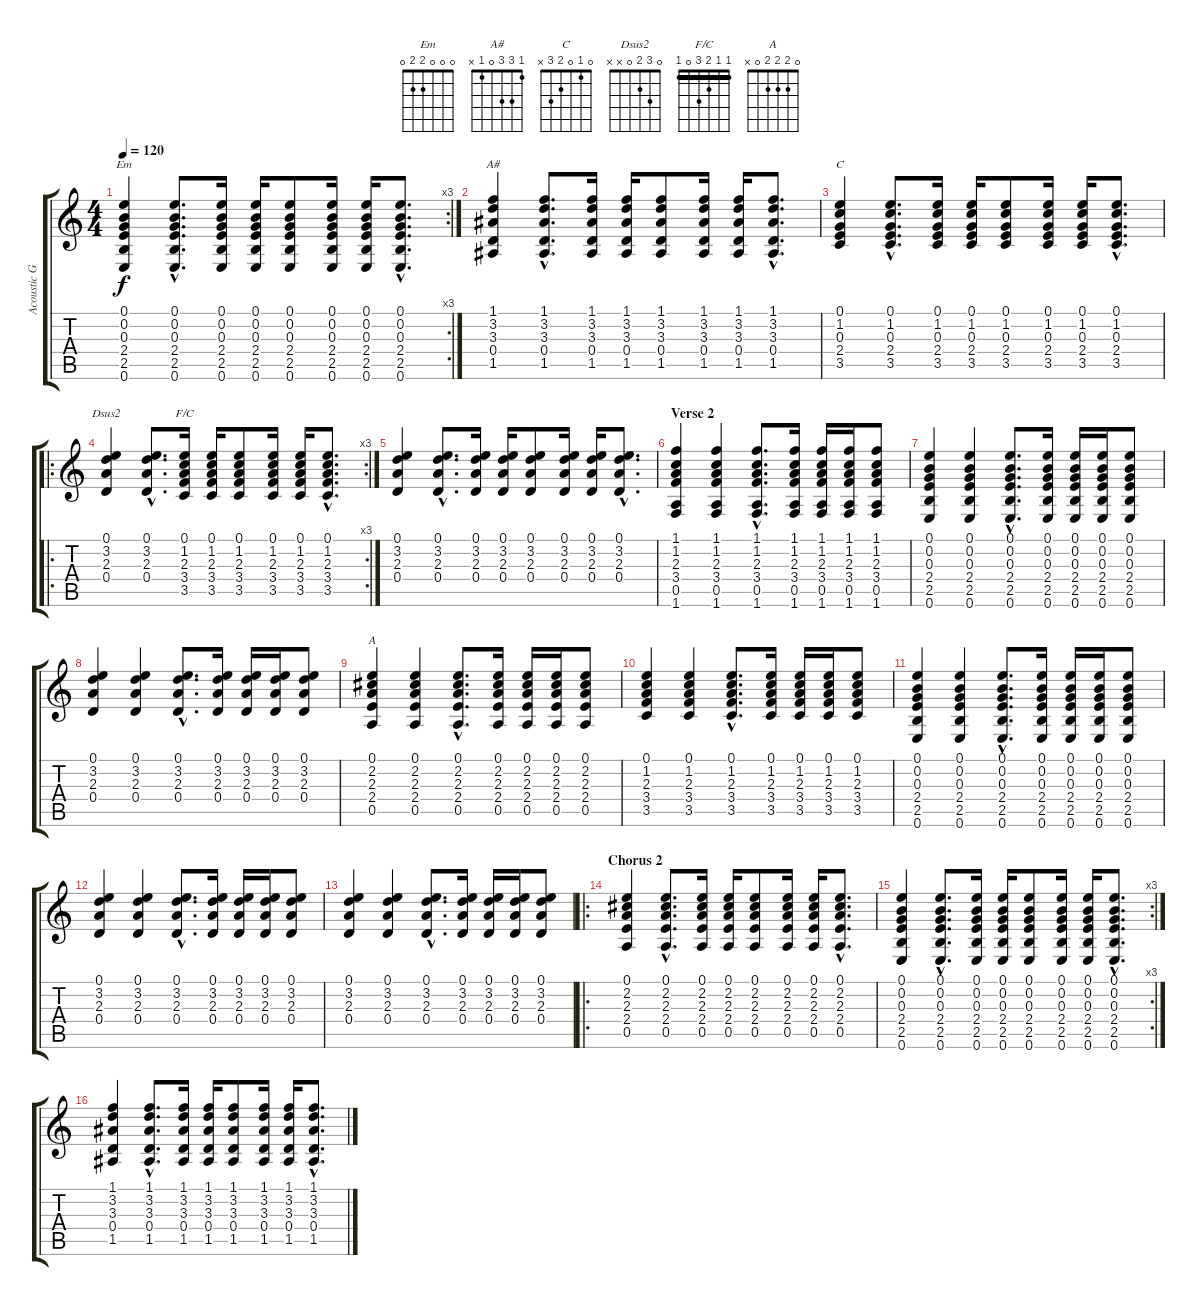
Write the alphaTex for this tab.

\track ("Acoustic Guitar" "Acoustic G") {instrument acousticguitarnylon}
\staff {score tabs}
\tuning (E4 B3 G3 D3 A2 E2) {hide}
\chord ("Em" 0 0 0 2 2 0)
\chord ("A#" 1 3 3 0 1 x)
\chord ("C" 0 1 0 2 3 x)
\chord ("Dsus2" 0 3 2 0 x x)
\chord ("F/C" 1 1 2 3 0 1) {barre 1}
\chord ("A" 0 2 2 2 0 x)
\rc 3
\ts (4 4)
\tempo 120
\clef g2
\ks c
(0.1 0.2 0.3 2.4 2.5 0.6).4{ch "Em" dy f} (0.1{hac} 0.2{hac} 0.3{hac} 2.4{hac} 2.5{hac} 0.6{hac}).8{d} (0.1 0.2 0.3 2.4 2.5 0.6).16 (0.1 0.2 0.3 2.4 2.5 0.6).16 (0.1 0.2 0.3 2.4 2.5 0.6).8 (0.1 0.2 0.3 2.4 2.5 0.6).16 (0.1 0.2 0.3 2.4 2.5 0.6).16 (0.1{hac} 0.2{hac} 0.3{hac} 2.4{hac} 2.5{hac} 0.6{hac}).8{d} |
(1.1 3.2 3.3 0.4 1.5).4{ch "A#"} (1.1{hac} 3.2{hac} 3.3{hac} 0.4{hac} 1.5{hac}).8{d} (1.1 3.2 3.3 0.4 1.5).16 (1.1 3.2 3.3 0.4 1.5).16 (1.1 3.2 3.3 0.4 1.5).8 (1.1 3.2 3.3 0.4 1.5).16 (1.1 3.2 3.3 0.4 1.5).16 (1.1{hac} 3.2{hac} 3.3{hac} 0.4{hac} 1.5{hac}).8{d} |
(0.1 1.2 0.3 2.4 3.5).4{ch "C"} (0.1{hac} 1.2{hac} 0.3{hac} 2.4{hac} 3.5{hac}).8{d} (0.1 1.2 0.3 2.4 3.5).16 (0.1 1.2 0.3 2.4 3.5).16 (0.1 1.2 0.3 2.4 3.5).8 (0.1 1.2 0.3 2.4 3.5).16 (0.1 1.2 0.3 2.4 3.5).16 (0.1{hac} 1.2{hac} 0.3{hac} 2.4{hac} 3.5{hac}).8{d} |
\ro
\rc 3
(0.1 3.2 2.3 0.4).4{ch "Dsus2"} (0.1{hac} 3.2{hac} 2.3{hac} 0.4{hac}).8{d} (0.1 1.2 2.3 3.4 3.5).16{ch "F/C"} (0.1 1.2 2.3 3.4 3.5).16 (0.1 1.2 2.3 3.4 3.5).8 (0.1 1.2 2.3 3.4 3.5).16 (0.1 1.2 2.3 3.4 3.5).16 (0.1{hac} 1.2{hac} 2.3{hac} 3.4{hac} 3.5{hac}).8{d} |
(0.1 3.2 2.3 0.4).4 (0.1{hac} 3.2{hac} 2.3{hac} 0.4{hac}).8{d} (0.1 3.2 2.3 0.4).16 (0.1 3.2 2.3 0.4).16 (0.1 3.2 2.3 0.4).8 (0.1 3.2 2.3 0.4).16 (0.1 3.2 2.3 0.4).16 (0.1{hac} 3.2{hac} 2.3{hac} 0.4{hac}).8{d} |
\section ("" "Verse 2")
(1.1 1.2 2.3 3.4 0.5 1.6).4 (1.1 1.2 2.3 3.4 0.5 1.6).4 (1.1{hac} 1.2{hac} 2.3{hac} 3.4{hac} 0.5{hac} 1.6{hac}).8{d} (1.1 1.2 2.3 3.4 0.5 1.6).16 (1.1 1.2 2.3 3.4 0.5 1.6).16 (1.1 1.2 2.3 3.4 0.5 1.6).16 (1.1 1.2 2.3 3.4 0.5 1.6).8 |
(0.1 0.2 0.3 2.4 2.5 0.6).4 (0.1 0.2 0.3 2.4 2.5 0.6).4 (0.1{hac} 0.2{hac} 0.3{hac} 2.4{hac} 2.5{hac} 0.6{hac}).8{d} (0.1 0.2 0.3 2.4 2.5 0.6).16 (0.1 0.2 0.3 2.4 2.5 0.6).16 (0.1 0.2 0.3 2.4 2.5 0.6).16 (0.1 0.2 0.3 2.4 2.5 0.6).8 |
(0.1 3.2 2.3 0.4).4 (0.1 3.2 2.3 0.4).4 (0.1{hac} 3.2{hac} 2.3{hac} 0.4{hac}).8{d} (0.1 3.2 2.3 0.4).16 (0.1 3.2 2.3 0.4).16 (0.1 3.2 2.3 0.4).16 (0.1 3.2 2.3 0.4).8 |
(0.1 2.2 2.3 2.4 0.5).4{ch "A"} (0.1 2.2 2.3 2.4 0.5).4 (0.1{hac} 2.2{hac} 2.3{hac} 2.4{hac} 0.5{hac}).8{d} (0.1 2.2 2.3 2.4 0.5).16 (0.1 2.2 2.3 2.4 0.5).16 (0.1 2.2 2.3 2.4 0.5).16 (0.1 2.2 2.3 2.4 0.5).8 |
(0.1 1.2 2.3 3.4 3.5).4 (0.1 1.2 2.3 3.4 3.5).4 (0.1{hac} 1.2{hac} 2.3{hac} 3.4{hac} 3.5{hac}).8{d} (0.1 1.2 2.3 3.4 3.5).16 (0.1 1.2 2.3 3.4 3.5).16 (0.1 1.2 2.3 3.4 3.5).16 (0.1 1.2 2.3 3.4 3.5).8 |
(0.1 0.2 0.3 2.4 2.5 0.6).4 (0.1 0.2 0.3 2.4 2.5 0.6).4 (0.1{hac} 0.2{hac} 0.3{hac} 2.4{hac} 2.5{hac} 0.6{hac}).8{d} (0.1 0.2 0.3 2.4 2.5 0.6).16 (0.1 0.2 0.3 2.4 2.5 0.6).16 (0.1 0.2 0.3 2.4 2.5 0.6).16 (0.1 0.2 0.3 2.4 2.5 0.6).8 |
(0.1 3.2 2.3 0.4).4 (0.1 3.2 2.3 0.4).4 (0.1{hac} 3.2{hac} 2.3{hac} 0.4{hac}).8{d} (0.1 3.2 2.3 0.4).16 (0.1 3.2 2.3 0.4).16 (0.1 3.2 2.3 0.4).16 (0.1 3.2 2.3 0.4).8 |
(0.1 3.2 2.3 0.4).4 (0.1 3.2 2.3 0.4).4 (0.1{hac} 3.2{hac} 2.3{hac} 0.4{hac}).8{d} (0.1 3.2 2.3 0.4).16 (0.1 3.2 2.3 0.4).16 (0.1 3.2 2.3 0.4).16 (0.1 3.2 2.3 0.4).8 |
\ro
\section ("" "Chorus 2")
(0.1 2.2 2.3 2.4 0.5).4 (0.1{hac} 2.2{hac} 2.3{hac} 2.4{hac} 0.5{hac}).8{d} (0.1 2.2 2.3 2.4 0.5).16 (0.1 2.2 2.3 2.4 0.5).16 (0.1 2.2 2.3 2.4 0.5).8 (0.1 2.2 2.3 2.4 0.5).16 (0.1 2.2 2.3 2.4 0.5).16 (0.1{hac} 2.2{hac} 2.3{hac} 2.4{hac} 0.5{hac}).8{d} |
\rc 3
(0.1 0.2 0.3 2.4 2.5 0.6).4 (0.1{hac} 0.2{hac} 0.3{hac} 2.4{hac} 2.5{hac} 0.6{hac}).8{d} (0.1 0.2 0.3 2.4 2.5 0.6).16 (0.1 0.2 0.3 2.4 2.5 0.6).16 (0.1 0.2 0.3 2.4 2.5 0.6).8 (0.1 0.2 0.3 2.4 2.5 0.6).16 (0.1 0.2 0.3 2.4 2.5 0.6).16 (0.1{hac} 0.2{hac} 0.3{hac} 2.4{hac} 2.5{hac} 0.6{hac}).8{d} |
(1.1 3.2 3.3 0.4 1.5).4 (1.1{hac} 3.2{hac} 3.3{hac} 0.4{hac} 1.5{hac}).8{d} (1.1 3.2 3.3 0.4 1.5).16 (1.1 3.2 3.3 0.4 1.5).16 (1.1 3.2 3.3 0.4 1.5).8 (1.1 3.2 3.3 0.4 1.5).16 (1.1 3.2 3.3 0.4 1.5).16 (1.1{hac} 3.2{hac} 3.3{hac} 0.4{hac} 1.5{hac}).8{d}
